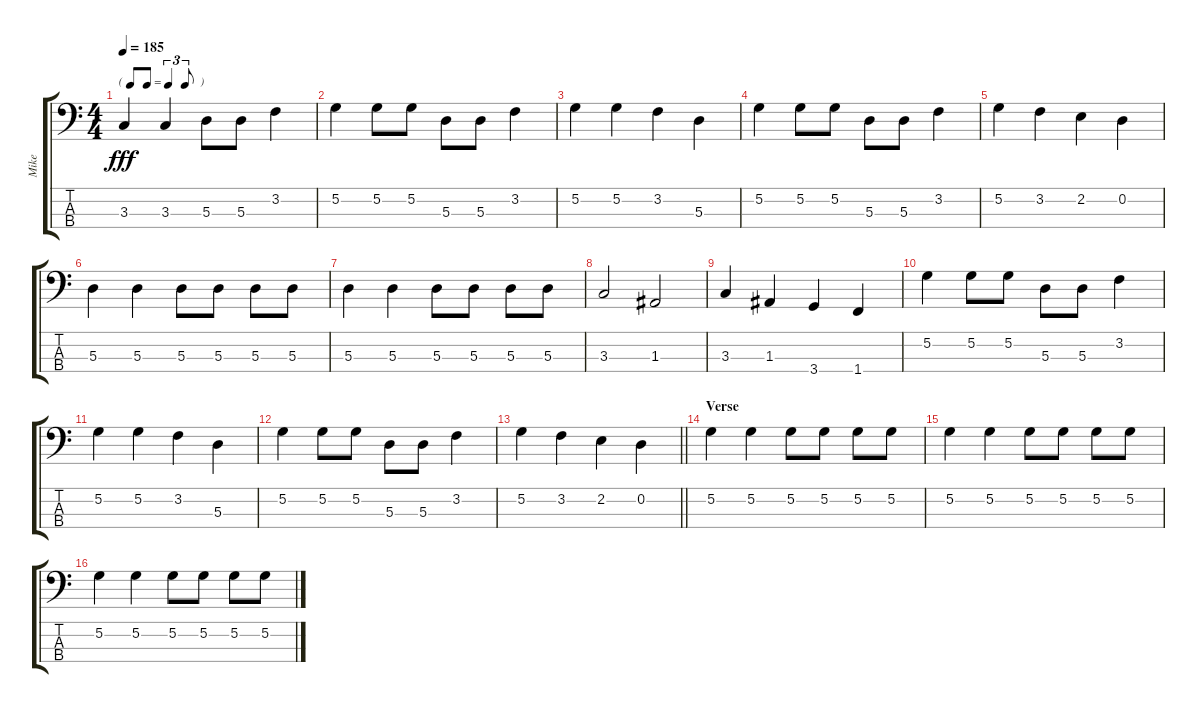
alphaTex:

\track ("Mike" "Mike") {instrument electricbasspick}
\staff {score tabs}
\tuning (G2 D2 A1 E1) {hide}
\ts (4 4)
\tf triplet8th
\tempo 185
\clef f4
\ks c
3.3.4{dy fff} 3.3.4 5.3.8 5.3.8 3.2.4 |
5.2.4 5.2.8 5.2.8 5.3.8 5.3.8 3.2.4 |
5.2.4 5.2.4 3.2.4 5.3.4 |
5.2.4 5.2.8 5.2.8 5.3.8 5.3.8 3.2.4 |
5.2.4 3.2.4 2.2.4 0.2.4 |
5.3.4 5.3.4 5.3.8 5.3.8 5.3.8 5.3.8 |
5.3.4 5.3.4 5.3.8 5.3.8 5.3.8 5.3.8 |
3.3.2 1.3.2 |
3.3.4 1.3.4 3.4.4 1.4.4 |
5.2.4 5.2.8 5.2.8 5.3.8 5.3.8 3.2.4 |
5.2.4 5.2.4 3.2.4 5.3.4 |
5.2.4 5.2.8 5.2.8 5.3.8 5.3.8 3.2.4 |
\barLineRight lightlight
5.2.4 3.2.4 2.2.4 0.2.4 |
\section ("" "Verse")
5.2.4 5.2.4 5.2.8 5.2.8 5.2.8 5.2.8 |
5.2.4 5.2.4 5.2.8 5.2.8 5.2.8 5.2.8 |
5.2.4 5.2.4 5.2.8 5.2.8 5.2.8 5.2.8
